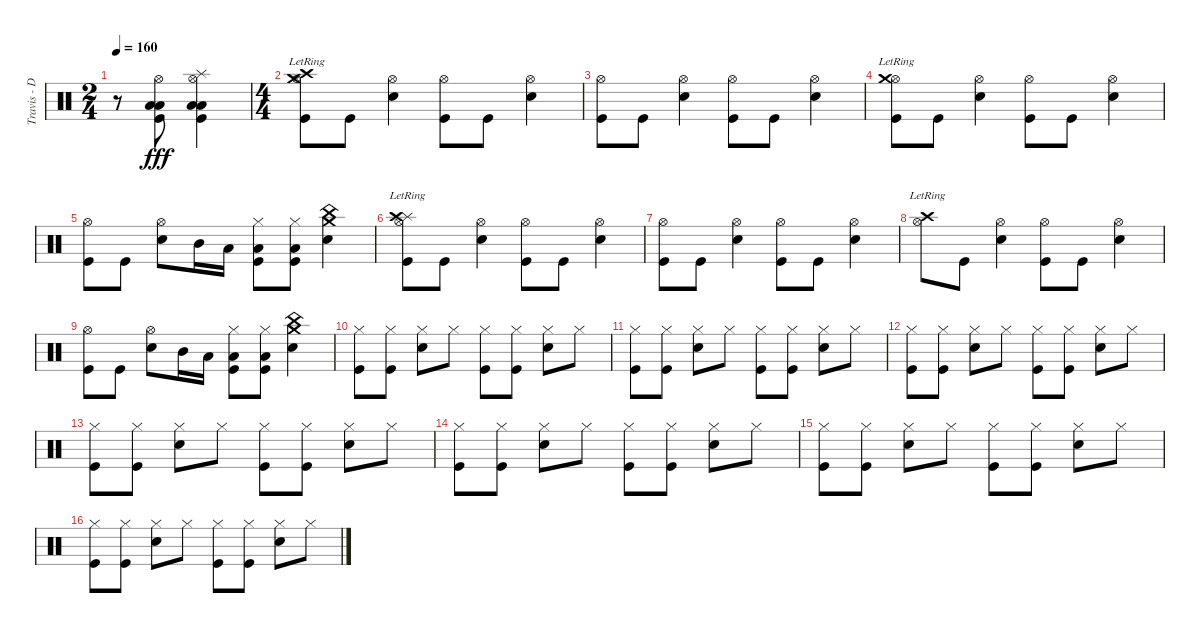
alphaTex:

\track ("Travis - Drums" "Travis - D") {instrument percussion}
\staff {score}
\articulation defaults
\ts (2 4)
\tempo 160
\clef neutral
\ks c
r.8{dy fff} ("Hi-Hat (open)" "Low Floor Tom (hit)" "Low Tom (hit)" "Kick (hit)").8 ("Hi-Hat (open)" "Low Floor Tom (hit)" "Low Tom (hit)" "Kick (hit)" "Splash (hit)").4 |
\ts (4 4)
("Crash high (hit)"{lr} "Hi-Hat (open)" "Crash medium (hit)"{lr} "Kick (hit)").8 "Kick (hit)".8 ("Hi-Hat (open)" "Snare (hit) 2").4 ("Hi-Hat (open)" "Kick (hit)").8 "Kick (hit)".8 ("Hi-Hat (open)" "Snare (hit) 2").4 |
("Hi-Hat (open)" "Kick (hit)").8 "Kick (hit)".8 ("Hi-Hat (open)" "Snare (hit) 2").4 ("Hi-Hat (open)" "Kick (hit)").8 "Kick (hit)".8 ("Hi-Hat (open)" "Snare (hit) 2").4 |
("Hi-Hat (open)" "Crash medium (hit)"{lr} "Kick (hit)").8 "Kick (hit)".8 ("Hi-Hat (open)" "Snare (hit) 2").4 ("Hi-Hat (open)" "Kick (hit)").8 "Kick (hit)".8 ("Hi-Hat (open)" "Snare (hit) 2").4 |
("Hi-Hat (open)" "Kick (hit)").8 "Kick (hit)".8 ("Hi-Hat (open)" "Snare (hit) 2").8 "Mid Tom (hit)".16 "Low Tom (hit)".16 ("Hi-Hat (closed)" "Low Floor Tom (hit)" "Kick (hit)").8 ("Hi-Hat (closed)" "Low Floor Tom (hit)" "Kick (hit)").8 ("Crash medium (hit)" "China (hit)" "Snare (hit) 2").4 |
("Splash (hit)" "Hi-Hat (open)" "Crash high (hit)"{lr} "Kick (hit)").8 "Kick (hit)".8 ("Hi-Hat (open)" "Snare (hit) 2").4 ("Hi-Hat (open)" "Kick (hit)").8 "Kick (hit)".8 ("Hi-Hat (open)" "Snare (hit) 2").4 |
("Hi-Hat (open)" "Kick (hit)").8 "Kick (hit)".8 ("Hi-Hat (open)" "Snare (hit) 2").4 ("Hi-Hat (open)" "Kick (hit)").8 "Kick (hit)".8 ("Hi-Hat (open)" "Snare (hit) 2").4 |
("Crash high (hit)"{lr} "Hi-Hat (open)").8 "Kick (hit)".8 ("Hi-Hat (open)" "Snare (hit) 2").4 ("Hi-Hat (open)" "Kick (hit)").8 "Kick (hit)".8 ("Hi-Hat (open)" "Snare (hit) 2").4 |
("Hi-Hat (open)" "Kick (hit)").8 "Kick (hit)".8 ("Hi-Hat (open)" "Snare (hit) 2").8 "Mid Tom (hit)".16 "Low Tom (hit)".16 ("Hi-Hat (closed)" "Low Floor Tom (hit)" "Kick (hit)").8 ("Hi-Hat (closed)" "Low Floor Tom (hit)" "Kick (hit)").8 ("Crash medium (hit)" "China (hit)" "Snare (hit) 2").4 |
("Hi-Hat (closed)" "Kick (hit)").8 ("Hi-Hat (closed)" "Kick (hit)").8 ("Hi-Hat (closed)" "Snare (hit) 2").8 "Hi-Hat (closed)".8 ("Hi-Hat (closed)" "Kick (hit)").8 ("Hi-Hat (closed)" "Kick (hit)").8 ("Hi-Hat (closed)" "Snare (hit) 2").8 "Hi-Hat (closed)".8 |
("Hi-Hat (closed)" "Kick (hit)").8 ("Hi-Hat (closed)" "Kick (hit)").8 ("Hi-Hat (closed)" "Snare (hit) 2").8 "Hi-Hat (closed)".8 ("Hi-Hat (closed)" "Kick (hit)").8 ("Hi-Hat (closed)" "Kick (hit)").8 ("Hi-Hat (closed)" "Snare (hit) 2").8 "Hi-Hat (closed)".8 |
("Hi-Hat (closed)" "Kick (hit)").8 ("Hi-Hat (closed)" "Kick (hit)").8 ("Hi-Hat (closed)" "Snare (hit) 2").8 "Hi-Hat (closed)".8 ("Hi-Hat (closed)" "Kick (hit)").8 ("Hi-Hat (closed)" "Kick (hit)").8 ("Hi-Hat (closed)" "Snare (hit) 2").8 "Hi-Hat (closed)".8 |
("Hi-Hat (closed)" "Kick (hit)").8 ("Hi-Hat (closed)" "Kick (hit)").8 ("Hi-Hat (closed)" "Snare (hit) 2").8 "Hi-Hat (closed)".8 ("Hi-Hat (closed)" "Kick (hit)").8 ("Hi-Hat (closed)" "Kick (hit)").8 ("Hi-Hat (closed)" "Snare (hit) 2").8 "Hi-Hat (closed)".8 |
("Hi-Hat (closed)" "Kick (hit)").8 ("Hi-Hat (closed)" "Kick (hit)").8 ("Hi-Hat (closed)" "Snare (hit) 2").8 "Hi-Hat (closed)".8 ("Hi-Hat (closed)" "Kick (hit)").8 ("Hi-Hat (closed)" "Kick (hit)").8 ("Hi-Hat (closed)" "Snare (hit) 2").8 "Hi-Hat (closed)".8 |
("Hi-Hat (closed)" "Kick (hit)").8 ("Hi-Hat (closed)" "Kick (hit)").8 ("Hi-Hat (closed)" "Snare (hit) 2").8 "Hi-Hat (closed)".8 ("Hi-Hat (closed)" "Kick (hit)").8 ("Hi-Hat (closed)" "Kick (hit)").8 ("Hi-Hat (closed)" "Snare (hit) 2").8 "Hi-Hat (closed)".8 |
("Hi-Hat (closed)" "Kick (hit)").8 ("Hi-Hat (closed)" "Kick (hit)").8 ("Hi-Hat (closed)" "Snare (hit) 2").8 "Hi-Hat (closed)".8 ("Hi-Hat (closed)" "Kick (hit)").8 ("Hi-Hat (closed)" "Kick (hit)").8 ("Hi-Hat (closed)" "Snare (hit) 2").8 "Hi-Hat (closed)".8
